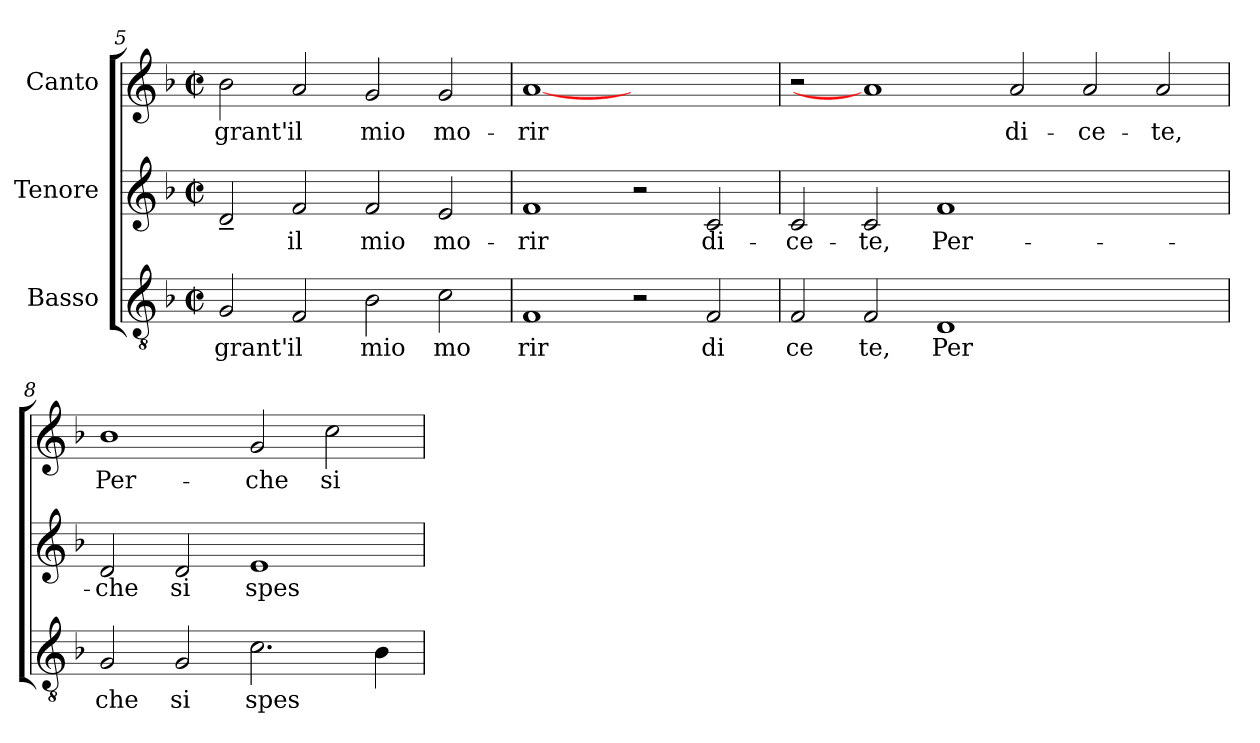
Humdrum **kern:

**kern	**text	**kern	**text	**kern	**text
*part3	*part3	*part2	*part2	*part1	*part1
*staff3	*staff3	*staff2	*staff2	*staff1	*staff1
*I"Basso	*	*I"Tenore	*	*I"Canto	*
!!LO:LB:g=z
*clefGv2	*	*clefG2	*	*clefG2	*
*k[b-]	*	*k[b-]	*	*k[b-]	*
*F:	*	*F:	*	*F:	*
*M2/2	*	*M2/2	*	*M2/2	*
*met(c|)	*	*met(c|)	*	*met(c|)	*
=5	=5	=5	=5	=5	=5
!	!LO:LY:b:cj	!	!LO:LY:b:cj	!	!LO:LY:b:cj
2G/	grant'	2d~</	.	2b-\	grant'
!	!LO:LY:b:cj	!	!LO:LY:b:cj	!	!LO:LY:b:cj
2F/	il	2f/	il	2a/	il
!	!LO:LY:b:cj	!	!LO:LY:b:cj	!	!LO:LY:b:cj
2B-\	mio	2f/	mio	2g/	mio
!	!LO:LY:b:cj	!	!LO:LY:b:cj	!	!LO:LY:b:cj
2c\	mo	2e/	mo-	2g/	mo-
=6	=6	=6	=6	=6	=6
!	!LO:LY:b:cj	!	!LO:LY:b:cj	!	!LO:LY:b:cj
1F	rir	1f	-rir	[1a	-rir
2r	.	2r	.	1ryy	.
!	!LO:LY:b:cj	!	!LO:LY:b:cj	!	!
2F/	di	2c/	di-	.	.
=7	=7	=7	=7	=7	=7
!	!LO:LY:b:cj	!	!LO:LY:b:cj	!	!
2F/	ce	2c/	-ce-	2r	.
!	!LO:LY:b:cj	!	!LO:LY:b:cj	!	!
2F/	te,	2c/	-te,	1a]	.
!	!LO:LY:b:cj	!	!LO:LY:b:cj	!	!
1D	Per	1f	Per-	.	.
!	!	!	!	!	!LO:LY:b:cj
.	.	.	.	2a/	di-
!	!	!	!	!	!LO:LY:b:cj
1ryy	.	1ryy	.	2a/	-ce-
!	!	!	!	!	!LO:LY:b:cj
.	.	.	.	2a/	-te,
=8	=8	=8	=8	=8	=8
!	!LO:LY:b:cj	!	!LO:LY:b:cj	!	!LO:LY:b:cj
2G/	che	2d/	-che	1b-	Per-
!	!LO:LY:b:cj	!	!LO:LY:b:cj	!	!
2G/	si	2d/	si	.	.
!	!LO:LY:b:cj	!	!LO:LY:b:cj	!	!LO:LY:b:cj
2.c\	spes	1e	spes-	2g/	-che
!	!	!	!	!	!LO:LY:b:cj
.	.	.	.	2cc\	si
!	!LO:LY:b:cj	!	!	!	!
4B-\	.	.	.	.	.
=	=	=	=	=	=
*-	*-	*-	*-	*-	*-
